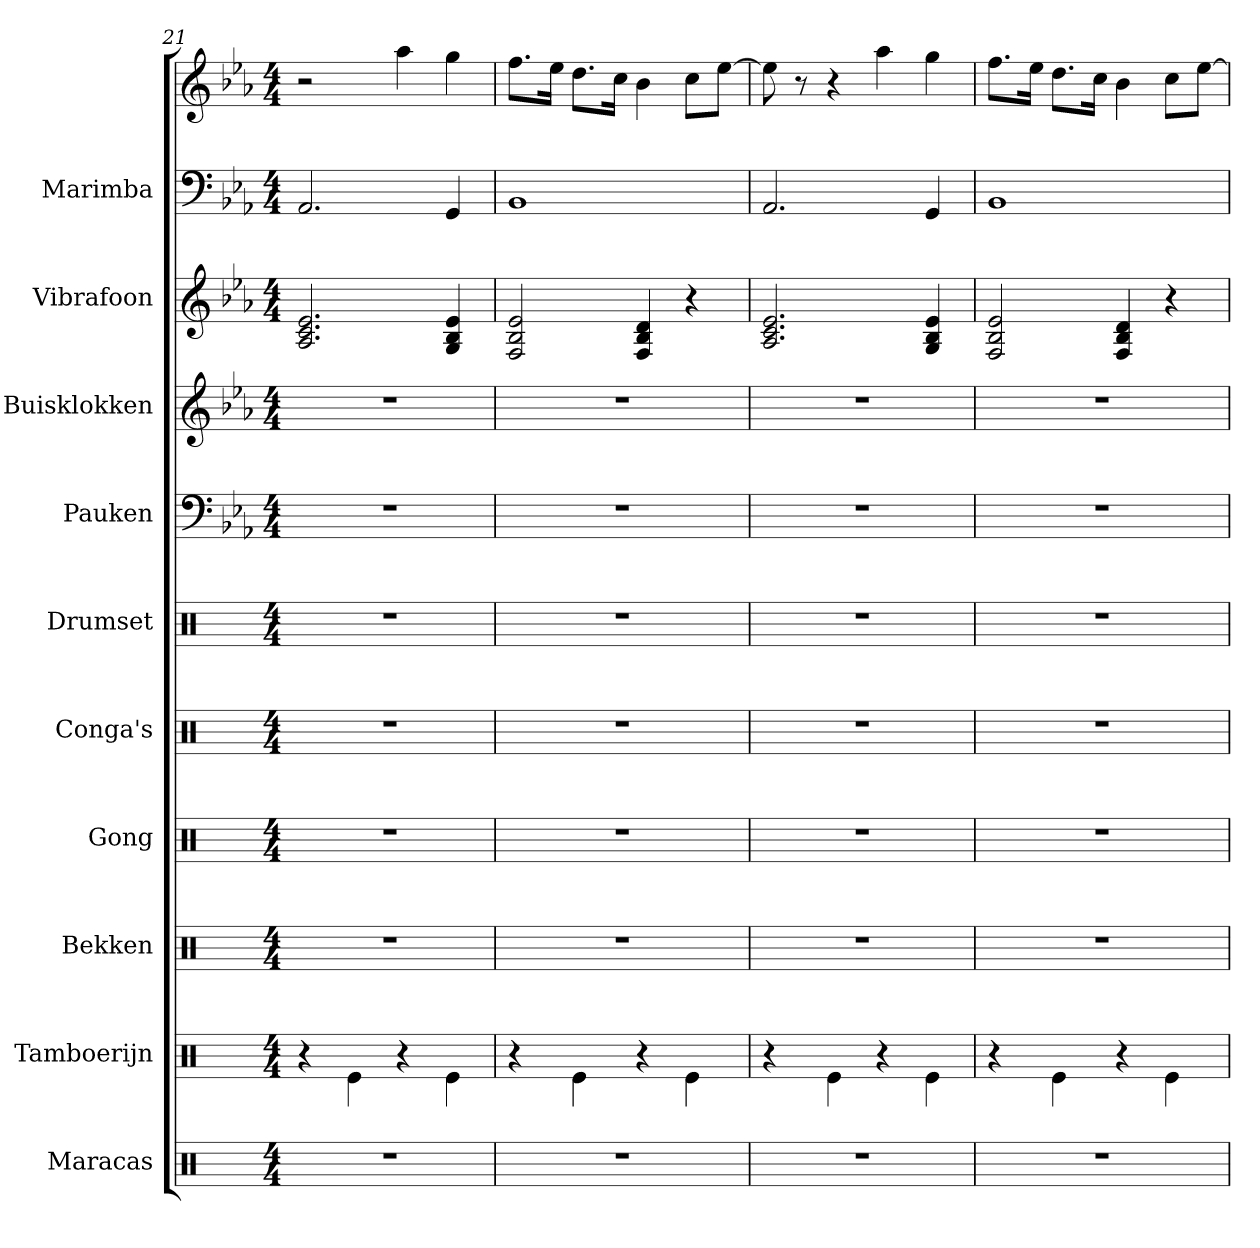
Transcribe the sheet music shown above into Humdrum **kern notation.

**kern	**kern	**kern	**kern	**kern	**kern	**kern	**kern	**kern	**kern	**kern
*part10	*part9	*part8	*part7	*part6	*part5	*part4	*part3	*part2	*part1	*part1
*staff11	*staff10	*staff9	*staff8	*staff7	*staff6	*staff5	*staff4	*staff3	*staff2	*staff1
*I"Maracas	*I"Tamboerijn	*I"Bekken	*I"Gong	*I"Conga's	*I"Drumset	*I"Pauken	*I"Buisklokken	*I"Vibrafoon	*I"Marimba	*
*I'Maracas	*I'Tamb.	*I'Bk.	*I'Gong	*I'Co.	*I'Drumset	*I'Pauken	*I'Buisklokken	*I'Vib.	*I'Marimba	*
*clefX	*clefX	*clefX	*clefX	*clefX	*clefX	*clefF4	*clefG2	*clefG2	*clefF4	*clefG2
*k[]	*k[]	*k[]	*k[]	*k[]	*k[]	*k[b-e-a-]	*k[b-e-a-]	*k[b-e-a-]	*k[b-e-a-]	*k[b-e-a-]
*M4/4	*M4/4	*M4/4	*M4/4	*M4/4	*M4/4	*M4/4	*M4/4	*M4/4	*M4/4	*M4/4
=21	=21	=21	=21	=21	=21	=21	=21	=21	=21	=21
1r	4r	1r	1r	1r	1r	1r	1r	2.A-/ 2.c/ 2.e-/	2.AA-/	2r
.	4Re\	.	.	.	.	.	.	.	.	.
.	4r	.	.	.	.	.	.	.	.	4aa-\
.	4Re\	.	.	.	.	.	.	4G/ 4B-/ 4e-/	4GG/	4gg\
=22	=22	=22	=22	=22	=22	=22	=22	=22	=22	=22
1r	4r	1r	1r	1r	1r	1r	1r	2F/ 2B-/ 2e-/	1BB-	8.ff\L
.	.	.	.	.	.	.	.	.	.	16ee-\Jk
.	4Re\	.	.	.	.	.	.	.	.	8.dd\L
.	.	.	.	.	.	.	.	.	.	16cc\Jk
.	4r	.	.	.	.	.	.	4F/ 4B-/ 4d/	.	4b-\
.	4Re\	.	.	.	.	.	.	4r	.	8cc\L
.	.	.	.	.	.	.	.	.	.	[8ee-\J
=23	=23	=23	=23	=23	=23	=23	=23	=23	=23	=23
1r	4r	1r	1r	1r	1r	1r	1r	2.A-/ 2.c/ 2.e-/	2.AA-/	8ee-\]
.	.	.	.	.	.	.	.	.	.	8r
.	4Re\	.	.	.	.	.	.	.	.	4r
.	4r	.	.	.	.	.	.	.	.	4aa-\
.	4Re\	.	.	.	.	.	.	4G/ 4B-/ 4e-/	4GG/	4gg\
!!LO:PB:g=z
=24	=24	=24	=24	=24	=24	=24	=24	=24	=24	=24
1r	4r	1r	1r	1r	1r	1r	1r	2F/ 2B-/ 2e-/	1BB-	8.ff\L
.	.	.	.	.	.	.	.	.	.	16ee-\Jk
.	4Re\	.	.	.	.	.	.	.	.	8.dd\L
.	.	.	.	.	.	.	.	.	.	16cc\Jk
.	4r	.	.	.	.	.	.	4F/ 4B-/ 4d/	.	4b-\
.	4Re\	.	.	.	.	.	.	4r	.	8cc\L
.	.	.	.	.	.	.	.	.	.	[8ee-\J
=	=	=	=	=	=	=	=	=	=	=
*-	*-	*-	*-	*-	*-	*-	*-	*-	*-	*-
